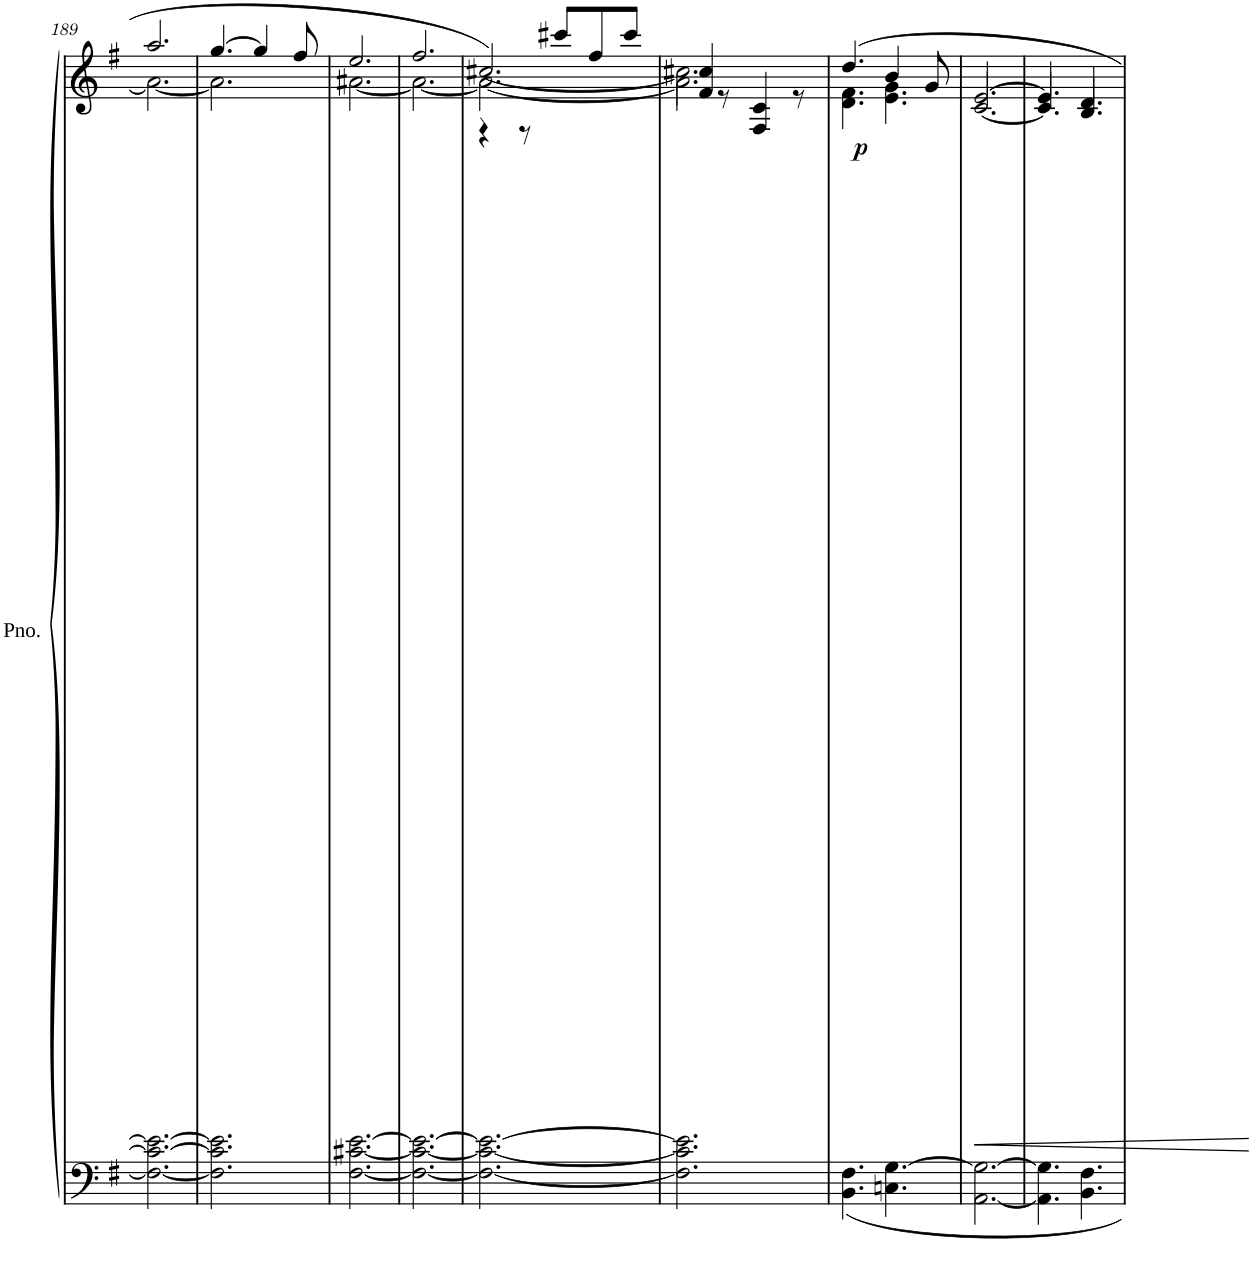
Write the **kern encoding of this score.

**kern	**kern	**dynam
*part1	*part1	*part1
*staff2	*staff1	*staff1/2
*I"Piano	*	*
*I'Pno.	*	*
!!LO:PB:g=z
*clefF4	*clefG2	*
*k[f#]	*k[f#]	*
*M6/8	*M6/8	*
=189	=189	=189
*	*^	*
2.F#\_ 2.c\_ 2.e\_	2.aa/	2.a\_	.
=190	=190	=190	=190
2.F#\] 2.c\] 2.e\]	[4.gg/	2.a\]	.
.	4gg/]	.	.
.	8ff#/	.	.
=191	=191	=191	=191
[<2.F#\ [<2.c#X\ [2.e\	2.ee/	[2.a#X\	.
=192	=192	=192	=192
2.F#\_ 2.c#\_ 2.e\_	2.ff#/	2.a#\_	.
=193	=193	=193	=193
*	*	*^	*
2.F#\_ 2.c#\_ 2.e\_	[<2.cc#X/	2.a#\_	4r	.
.	.	.	8r	.
.	.	.	8ccc#X/L	.
.	.	.	8ff#/	.
.	.	.	8ccc#/J	.
=194	=194	=194	=194	=194
2.F#\] 2.c#\] 2.e\]	2.cc#\]	2.a#\]	4f#/ 4cc#X/	.
.	.	.	8r	.
.	.	.	4F#/ 4c/	.
.	.	.	8r	.
=195	=195	=195	=195	=195
!	!	!	!	!LO:DY:b
*	*	*v	*v	*
4.BB\ 4.F#\	4.dd/	4.d\ 4.f#\	p
4.Cn\ [4.G\	4b/	4.e\ 4.g\	.
.	8g/	.	.
=196	=196	=196	=196
!	!	!	!LO:HP:b
[<2.AA\ 2.G\_	[>2.e/	[<2.c/	<
*	*v	*v	*
.	.	[
=197	=197	=197
*	*^	*
4.AA\] 4.G\]	4.e/]	4.c/]	.
4.BB\ 4.F#\	4.d/	4.B/	.
*	*v	*v	*
=	=	=
*-	*-	*-
